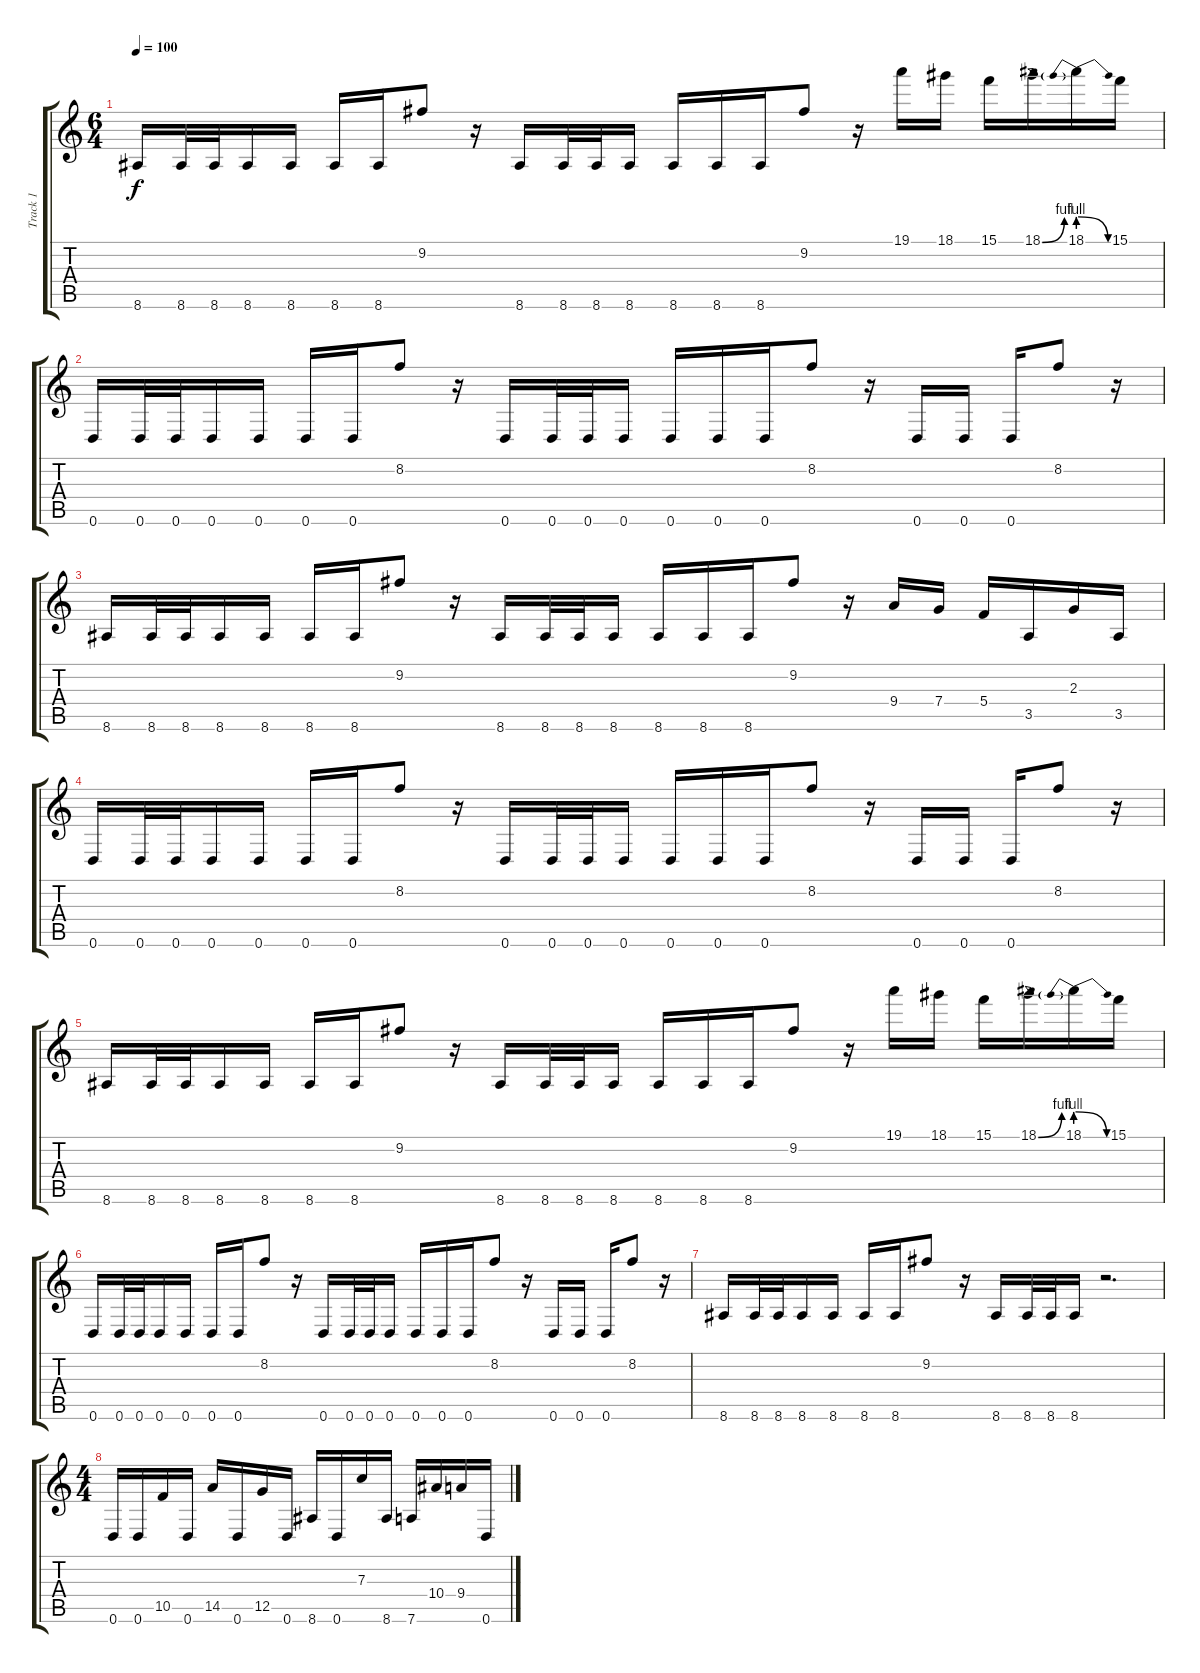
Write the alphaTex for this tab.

\track ("Track 1" "Track 1") {instrument overdrivenguitar}
\staff {score tabs}
\tuning (D4 A3 F3 C3 G2 D2) {hide}
\ts (6 4)
\tempo 100
\clef g2
\ks c
8.6.16{dy f} 8.6.32 8.6.32 8.6.16 8.6.16 8.6.16 8.6.16 9.2.8 r.16 8.6.16 8.6.32 8.6.32 8.6.16 8.6.16 8.6.16 8.6.16 9.2.8 r.16 19.1.16 18.1.16 15.1.16 18.1{be (bend 0 0 60 4)}.16 18.1{be (prebendrelease 0 4 60 0)}.16 15.1.16 |
0.6.16 0.6.32 0.6.32 0.6.16 0.6.16 0.6.16 0.6.16 8.2.8 r.16 0.6.16 0.6.32 0.6.32 0.6.16 0.6.16 0.6.16 0.6.16 8.2.8 r.16 0.6.16 0.6.16 0.6.16 8.2.8 r.16 |
8.6.16 8.6.32 8.6.32 8.6.16 8.6.16 8.6.16 8.6.16 9.2.8 r.16 8.6.16 8.6.32 8.6.32 8.6.16 8.6.16 8.6.16 8.6.16 9.2.8 r.16 9.4.16 7.4.16 5.4.16 3.5.16 2.3.16 3.5.16 |
0.6.16 0.6.32 0.6.32 0.6.16 0.6.16 0.6.16 0.6.16 8.2.8 r.16 0.6.16 0.6.32 0.6.32 0.6.16 0.6.16 0.6.16 0.6.16 8.2.8 r.16 0.6.16 0.6.16 0.6.16 8.2.8 r.16 |
8.6.16 8.6.32 8.6.32 8.6.16 8.6.16 8.6.16 8.6.16 9.2.8 r.16 8.6.16 8.6.32 8.6.32 8.6.16 8.6.16 8.6.16 8.6.16 9.2.8 r.16 19.1.16 18.1.16 15.1.16 18.1{be (bend 0 0 60 4)}.16 18.1{be (prebendrelease 0 4 60 0)}.16 15.1.16 |
0.6.16 0.6.32 0.6.32 0.6.16 0.6.16 0.6.16 0.6.16 8.2.8 r.16 0.6.16 0.6.32 0.6.32 0.6.16 0.6.16 0.6.16 0.6.16 8.2.8 r.16 0.6.16 0.6.16 0.6.16 8.2.8 r.16 |
8.6.16 8.6.32 8.6.32 8.6.16 8.6.16 8.6.16 8.6.16 9.2.8 r.16 8.6.16 8.6.32 8.6.32 8.6.16 r.2{d} |
\ts (4 4)
0.6.16{instrument overdrivenguitar} 0.6.16 10.5.16 0.6.16 14.5.16 0.6.16 12.5.16 0.6.16 8.6.16 0.6.16 7.3.16 8.6.16 7.6.16 10.4.16 9.4.16 0.6.16
